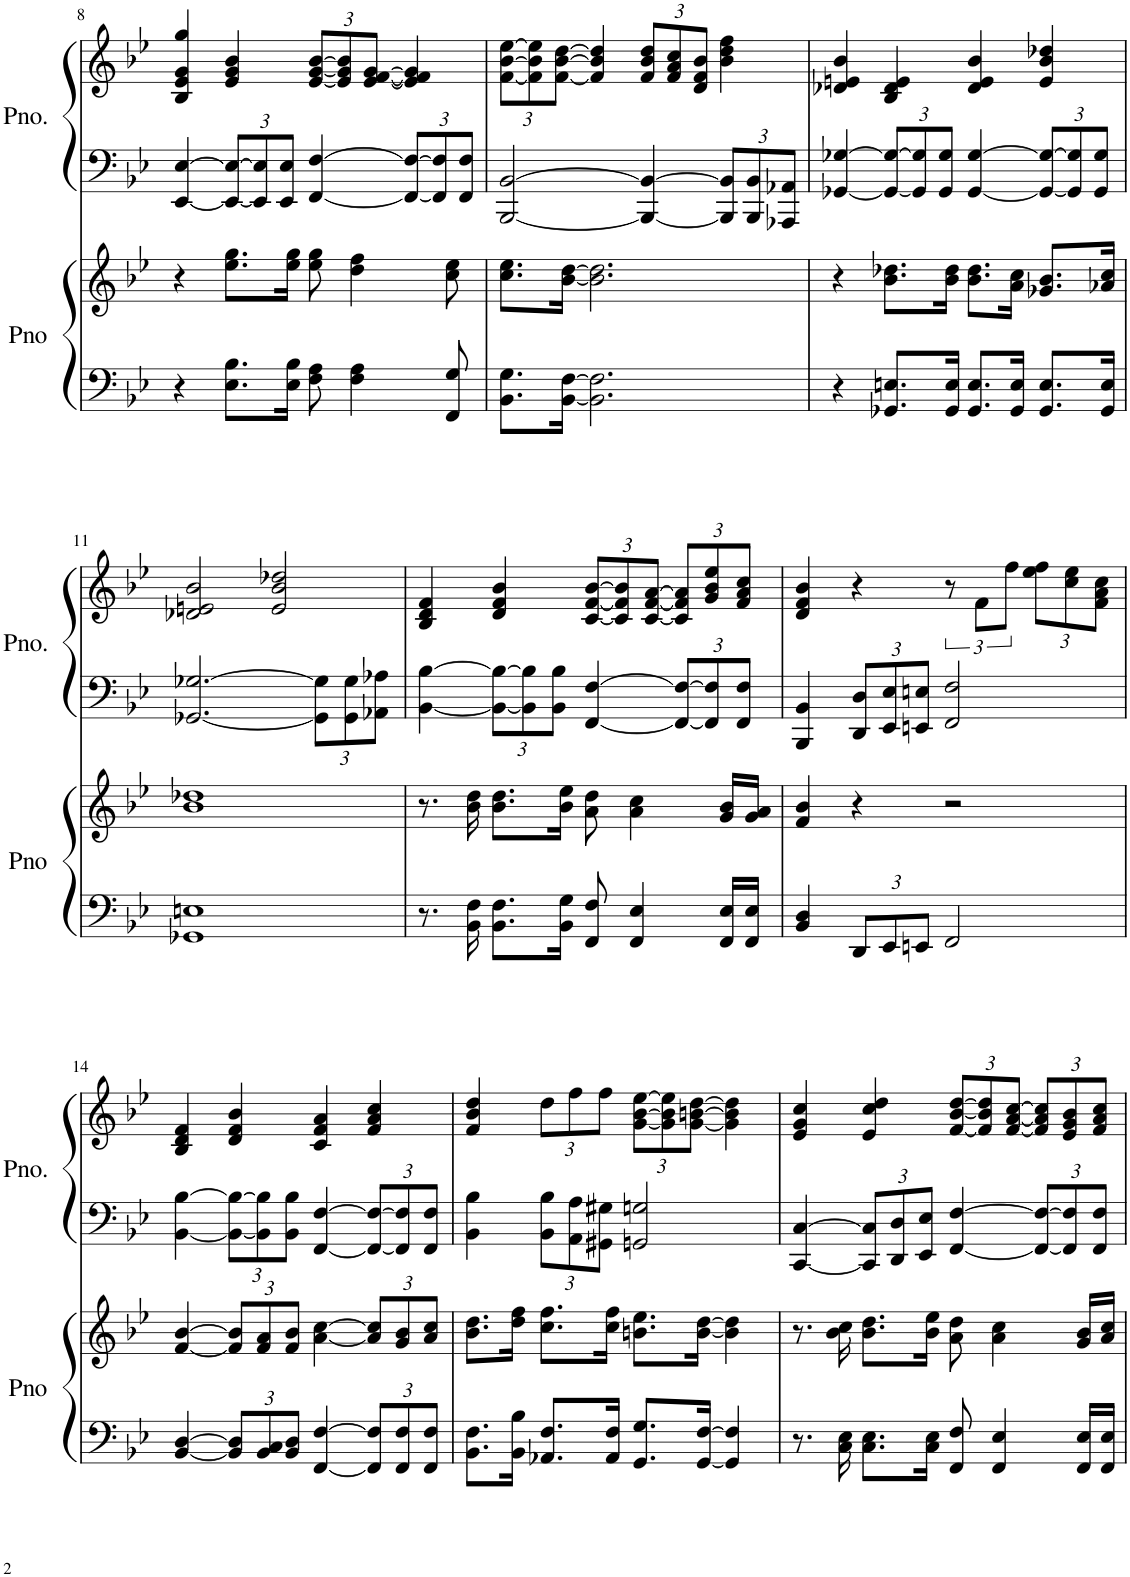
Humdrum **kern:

**kern	**kern	**kern	**kern
*part2	*part2	*part1	*part1
*staff4	*staff3	*staff2	*staff1
*I"Piano	*	*I"Piano	*
*I'Pno	*	*I'Pno.	*
!!LO:PB:g=z
*clefF4	*clefG2	*clefF4	*clefG2
*k[b-e-]	*k[b-e-]	*k[b-e-]	*k[b-e-]
*M4/4	*M4/4	*M4/4	*M4/4
=8	=8	=8	=8
4r	4r	[4EE-/ [4E-/	4B-/ 4e-/ 4g/ 4gg/
*	*	*Xbrackettup	*
8.E-\ 8.B-\L	8.ee-\ 8.gg\L	12EE-/_ 12E-/_L	4e-/ 4g/ 4b-/
.	.	12EE-/] 12E-/]	.
.	.	12EE-/ 12E-/J	.
16E-\ 16B-\Jk	16ee-\ 16gg\Jk	.	.
*	*	*	*Xbrackettup
8F\ 8A\	8ee-\ 8gg\	[4FF/ [4F/	[12e-/ [12g/ [12b-/L
.	.	.	12e-/] 12g/] 12b-/]
4F\ 4A\	4dd\ 4ff\	.	.
.	.	.	[12e-/ [12f/ [12g/J
.	.	12FF/_ 12F/_L	4e-/] 4f/] 4g/]
.	.	12FF/] 12F/]	.
8FF/ 8G/	8cc\ 8ee-\	.	.
.	.	12FF/ 12F/J	.
=9	=9	=9	=9
8.BB-\ 8.G\L	8.cc\ 8.ee-\L	[2BBB-/ [2BB-/	[12f\ [12b-\ [12ee-\L
.	.	.	12f\] 12b-\] 12ee-\]
.	.	.	[12f\ [12b-\ [12dd\J
[16BB-\ [16F\Jk	[16b-\ [16dd\Jk	.	.
2.BB-\] 2.F\]	2.b-\] 2.dd\]	.	4f/] 4b-/] 4dd/]
.	.	4BBB-/_ 4BB-/_	12f/ 12b-/ 12dd/L
.	.	.	12f/ 12a/ 12cc/
.	.	.	12d/ 12f/ 12b-/J
.	.	12BBB-/] 12BB-/]L	4b-\ 4dd\ 4ff\
.	.	12BBB-/ 12BB-/	.
.	.	12AAA-X/ 12AA-X/J	.
=10	=10	=10	=10
4r	4r	[4GG-X/ [4G-X/	4d-X/ 4en/ 4b-/
8.GG-X/ 8.En/L	8.b-\ 8.dd-X\L	12GG-/_ 12G-/_L	4B-/ 4d-/ 4e/
.	.	12GG-/] 12G-/]	.
.	.	12GG-/ 12G-/J	.
16GG-/ 16E/Jk	16b-\ 16dd-\Jk	.	.
8.GG-/ 8.E/L	8.b-\ 8.dd-\L	[4GG-/ [4G-/	4d-/ 4e/ 4b-/
16GG-/ 16E/Jk	16a\ 16cc\Jk	.	.
8.GG-/ 8.E/L	8.g-X/ 8.b-/L	12GG-/_ 12G-/_L	4e/ 4b-/ 4dd-X/
.	.	12GG-/] 12G-/]	.
.	.	12GG-/ 12G-/J	.
16GG-/ 16E/Jk	16a-X/ 16cc/Jk	.	.
!!LO:LB:g=z
=11	=11	=11	=11
1GG-X 1En	1b- 1dd-X	[2.GG-X/ [2.G-X/	2d-X/ 2en/ 2b-/
.	.	.	2e/ 2b-/ 2dd-X/
.	.	12GG-\] 12G-\]L	.
.	.	12GG-\ 12G-\	.
.	.	12AA-X\ 12A-X\J	.
=12	=12	=12	=12
8.r	8.r	[4BB-\ [4B-\	4B-/ 4d/ 4f/
16BB-\ 16F\	16b-\ 16dd\	.	.
8.BB-\ 8.F\L	8.b-\ 8.dd\L	12BB-\_ 12B-\_L	4d/ 4f/ 4b-/
.	.	12BB-\] 12B-\]	.
.	.	12BB-\ 12B-\J	.
16BB-\ 16G\Jk	16b-\ 16ee-\Jk	.	.
8FF/ 8F/	8a\ 8dd\	[4FF/ [4F/	[12c/ [12f/ [12b-/L
.	.	.	12c/] 12f/] 12b-/]
4FF/ 4E-/	4a\ 4cc\	.	.
.	.	.	[12c/ [12f/ [12a/J
.	.	12FF/_ 12F/_L	12c/] 12f/] 12a/]L
.	.	12FF/] 12F/]	12g/ 12b-/ 12ee-/
16FF/ 16E-/LL	16g/ 16b-/LL	.	.
.	.	12FF/ 12F/J	12f/ 12a/ 12cc/J
16FF/ 16E-/JJ	16g/ 16a/JJ	.	.
=13	=13	=13	=13
4BB-/ 4D/	4f/ 4b-/	4BBB-/ 4BB-/	4d/ 4f/ 4b-/
*Xbrackettup	*	*	*
12DD/L	4r	12DD/ 12D/L	4r
12EE-/	.	12EE-/ 12E-/	.
12EEn/J	.	12EEn/ 12En/J	.
*	*	*	*brackettup
2FF/	2r	2FF/ 2F/	12r
.	.	.	12f\L
.	.	.	12ff\J
*	*	*	*Xbrackettup
.	.	.	12ee-\ 12ff\L
.	.	.	12cc\ 12ee-\
.	.	.	12f\ 12a\ 12cc\J
!!LO:LB:g=z
=14	=14	=14	=14
[4BB-/ [4D/	[4f/ [4b-/	[4BB-\ [4B-\	4B-/ 4d/ 4f/
*	*Xbrackettup	*	*
12BB-/] 12D/]L	12f/] 12b-/]L	12BB-\_ 12B-\_L	4d/ 4f/ 4b-/
12BB-/ 12C/	12f/ 12a/	12BB-\] 12B-\]	.
12BB-/ 12D/J	12f/ 12b-/J	12BB-\ 12B-\J	.
[4FF/ [4F/	[4a\ [4cc\	[4FF/ [4F/	4c/ 4f/ 4a/
12FF/] 12F/]L	12a/] 12cc/]L	12FF/_ 12F/_L	4f/ 4a/ 4cc/
12FF/ 12F/	12g/ 12b-/	12FF/] 12F/]	.
12FF/ 12F/J	12a/ 12cc/J	12FF/ 12F/J	.
=15	=15	=15	=15
8.BB-\ 8.F\L	8.b-\ 8.dd\L	4BB-\ 4B-\	4f/ 4b-/ 4dd/
16BB-\ 16B-\Jk	16dd\ 16ff\Jk	.	.
8.AA-X/ 8.F/L	8.cc\ 8.ff\L	12BB-\ 12B-\L	12dd\L
.	.	12AA\ 12A\	12ff\
.	.	12GG#X\ 12G#X\J	12ff\J
16AA-/ 16F/Jk	16cc\ 16ff\Jk	.	.
8.GG/ 8.G/L	8.bn\ 8.ee-\L	2GGn/ 2Gn/	[12g\ [12b-\ [12ee-\L
.	.	.	12g\] 12b-\] 12ee-\]
.	.	.	[12g\ [12bn\ [12dd\J
[16GG/ [16F/Jk	[16b\ [16dd\Jk	.	.
4GG/] 4F/]	4b\] 4dd\]	.	4g\] 4b\] 4dd\]
=16	=16	=16	=16
8.r	8.r	[4CC/ [4C/	4e-/ 4g/ 4cc/
16C\ 16E-\	16b-\ 16cc\	.	.
8.C\ 8.E-\L	8.b-\ 8.dd\L	12CC/] 12C/]L	4e-/ 4cc/ 4dd/
.	.	12DD/ 12D/	.
.	.	12EE-/ 12E-/J	.
16C\ 16E-\Jk	16b-\ 16ee-\Jk	.	.
8FF/ 8F/	8a\ 8dd\	[4FF/ [4F/	[12f/ [12b-/ [12dd/L
.	.	.	12f/] 12b-/] 12dd/]
4FF/ 4E-/	4a\ 4cc\	.	.
.	.	.	[12f/ [12a/ [12cc/J
.	.	12FF/_ 12F/_L	12f/] 12a/] 12cc/]L
.	.	12FF/] 12F/]	12e-/ 12g/ 12b-/
16FF/ 16E-/LL	16g/ 16b-/LL	.	.
.	.	12FF/ 12F/J	12f/ 12a/ 12cc/J
16FF/ 16E-/JJ	16a/ 16cc/JJ	.	.
=	=	=	=
*-	*-	*-	*-
